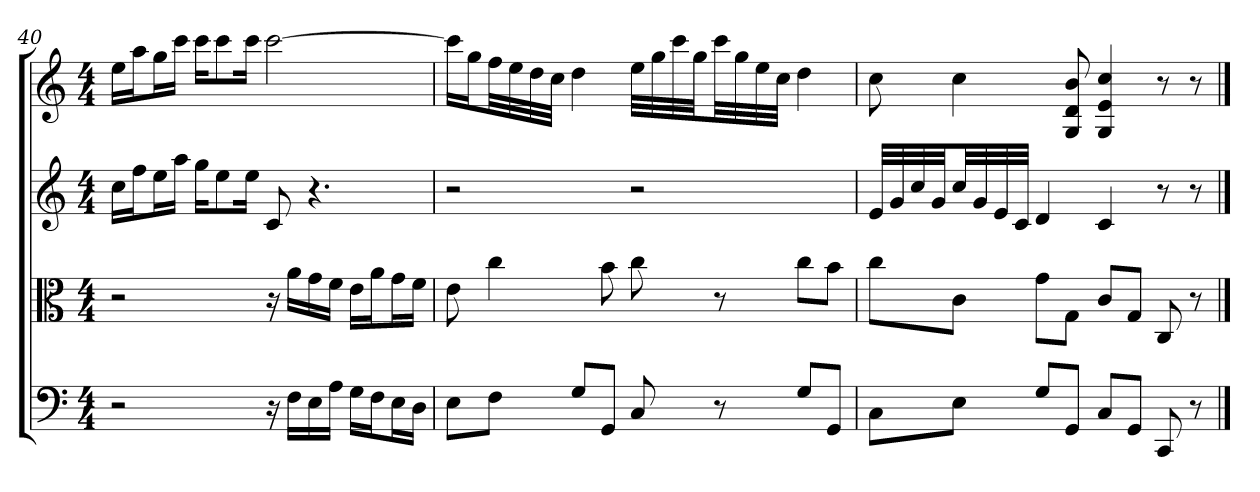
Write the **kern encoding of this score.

**kern	**kern	**kern	**kern
*part4	*part3	*part2	*part1
*staff4	*staff3	*staff2	*staff1
*clefF4	*clefC3	*	*
*k[]	*k[]	*k[]	*k[]
*C:	*C:	*C:	*C:
*M4/4	*M4/4	*M4/4	*M4/4
=40	=40	=40	=40
2r	2r	16ccLL	16eeLL
.	.	16ffJ	16aaJ
.	.	16eeL	16ggL
.	.	16aaJJ	16cccJJ
.	.	16ggKL	16cccKL
.	.	8ee	8ccc
.	.	16eeJk	16cccJk
16r	16r	8c	[2ccc
16F\LL	16a\LL	.	.
16E\	16g\	4.r	.
16A\JJ	16f\JJ	.	.
16G\LL	16e\LL	.	.
16F\J	16a\J	.	.
16E\L	16g\L	.	.
16D\JJ	16f\JJ	.	.
=41	=41	=41	=41
8E\L	8e	2r	16cccLL]
.	.	.	16ggJ
8F\J	4cc	.	32ffLL
.	.	.	32ee
.	.	.	32dd
.	.	.	32ccJJJ
8G/L	.	.	4dd
8GG/J	8b	.	.
8C	8cc	2r	32eeLLL
.	.	.	32gg
.	.	.	32ccc
.	.	.	32ggJJ
8r	8r	.	32cccLL
.	.	.	32gg
.	.	.	32ee
.	.	.	32ccJJJ
8G/L	8cc\L	.	4dd
8GG/J	8b\J	.	.
=42	=42	=42	=42
8C\L	8cc\L	32eLLL	8cc
.	.	32g	.
.	.	32cc	.
.	.	32gJJ	.
8E\J	8c\J	32ccLL	4cc
.	.	32g	.
.	.	32e	.
.	.	32cJJJ	.
8G/L	8g\L	4d	.
8GG/J	8G\J	.	8G 8d 8b
8C/L	8c/L	4c	4G 4e 4cc
8GG/J	8G/J	.	.
8CC	8C	8r	8r
8r	8r	8r	8r
==	==	==	==
*-	*-	*-	*-
